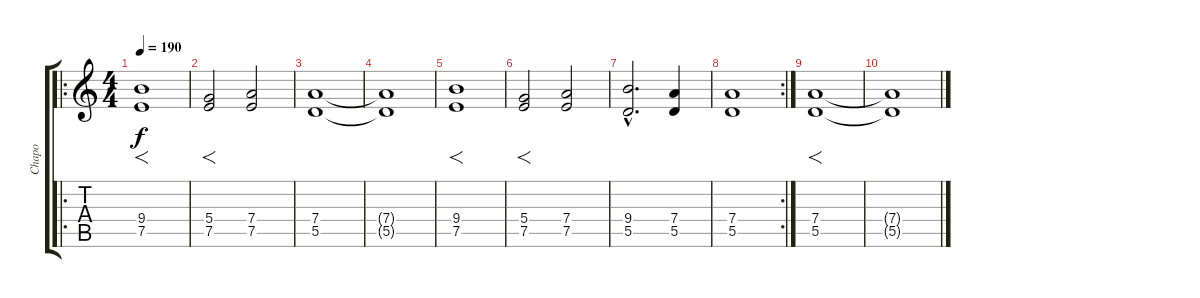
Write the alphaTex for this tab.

\track ("Chapo" "Chapo") {instrument distortionguitar}
\staff {score tabs}
\tuning (E4 B3 G3 D3 A2 E2) {hide}
\ro
\ts (4 4)
\tempo 190
\clef g2
\ks c
(9.4 7.5).1{f dy f instrument distortionguitar} |
(5.4 7.5).2{f} (7.4 7.5).2 |
(7.4 5.5).1 |
(7.4{t} 5.5{t}).1 |
(9.4 7.5).1{f} |
(5.4 7.5).2{f} (7.4 7.5).2 |
(9.4{hac} 5.5{hac}).2{d} (7.4 5.5).4 |
\rc 2
(7.4 5.5).1 |
(7.4 5.5).1{f} |
(7.4{t} 5.5{t}).1
